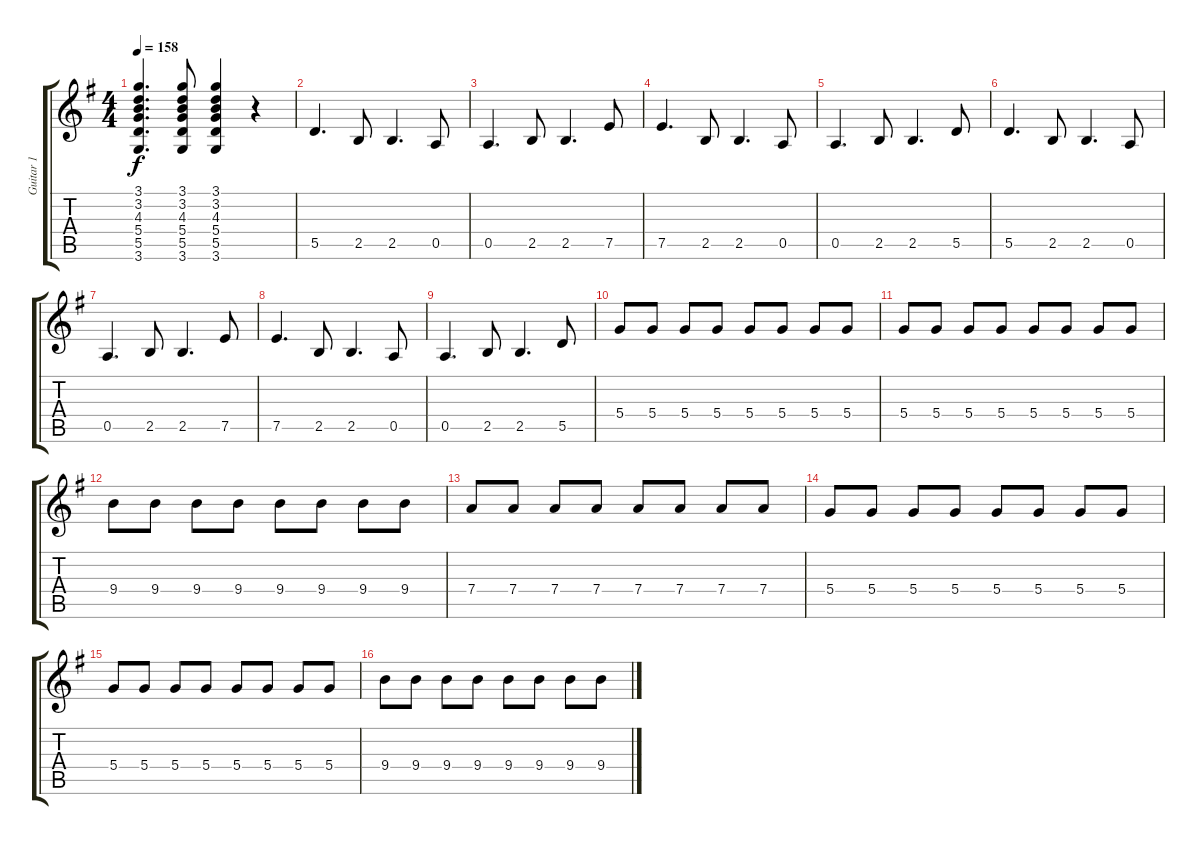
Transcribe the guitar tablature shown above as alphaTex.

\track ("Guitar 1" "Guitar 1") {instrument electricguitarclean}
\staff {score tabs}
\tuning (E4 B3 G3 D3 A2 E2) {hide}
\ts (4 4)
\tempo 158
\clef g2
\ks g
(3.1 3.2 4.3 5.4 5.5 3.6).4{d dy f} (3.1 3.2 4.3 5.4 5.5 3.6).8 (3.1 3.2 4.3 5.4 5.5 3.6).4 r.4 |
5.5.4{d} 2.5.8 2.5.4{d} 0.5.8 |
0.5.4{d} 2.5.8 2.5.4{d} 7.5.8 |
7.5.4{d} 2.5.8 2.5.4{d} 0.5.8 |
0.5.4{d} 2.5.8 2.5.4{d} 5.5.8 |
5.5.4{d} 2.5.8 2.5.4{d} 0.5.8 |
0.5.4{d} 2.5.8 2.5.4{d} 7.5.8 |
7.5.4{d} 2.5.8 2.5.4{d} 0.5.8 |
0.5.4{d} 2.5.8 2.5.4{d} 5.5.8 |
5.4.8 5.4.8 5.4.8 5.4.8 5.4.8 5.4.8 5.4.8 5.4.8 |
5.4.8 5.4.8 5.4.8 5.4.8 5.4.8 5.4.8 5.4.8 5.4.8 |
9.4.8 9.4.8 9.4.8 9.4.8 9.4.8 9.4.8 9.4.8 9.4.8 |
7.4.8 7.4.8 7.4.8 7.4.8 7.4.8 7.4.8 7.4.8 7.4.8 |
5.4.8 5.4.8 5.4.8 5.4.8 5.4.8 5.4.8 5.4.8 5.4.8 |
5.4.8 5.4.8 5.4.8 5.4.8 5.4.8 5.4.8 5.4.8 5.4.8 |
9.4.8 9.4.8 9.4.8 9.4.8 9.4.8 9.4.8 9.4.8 9.4.8
